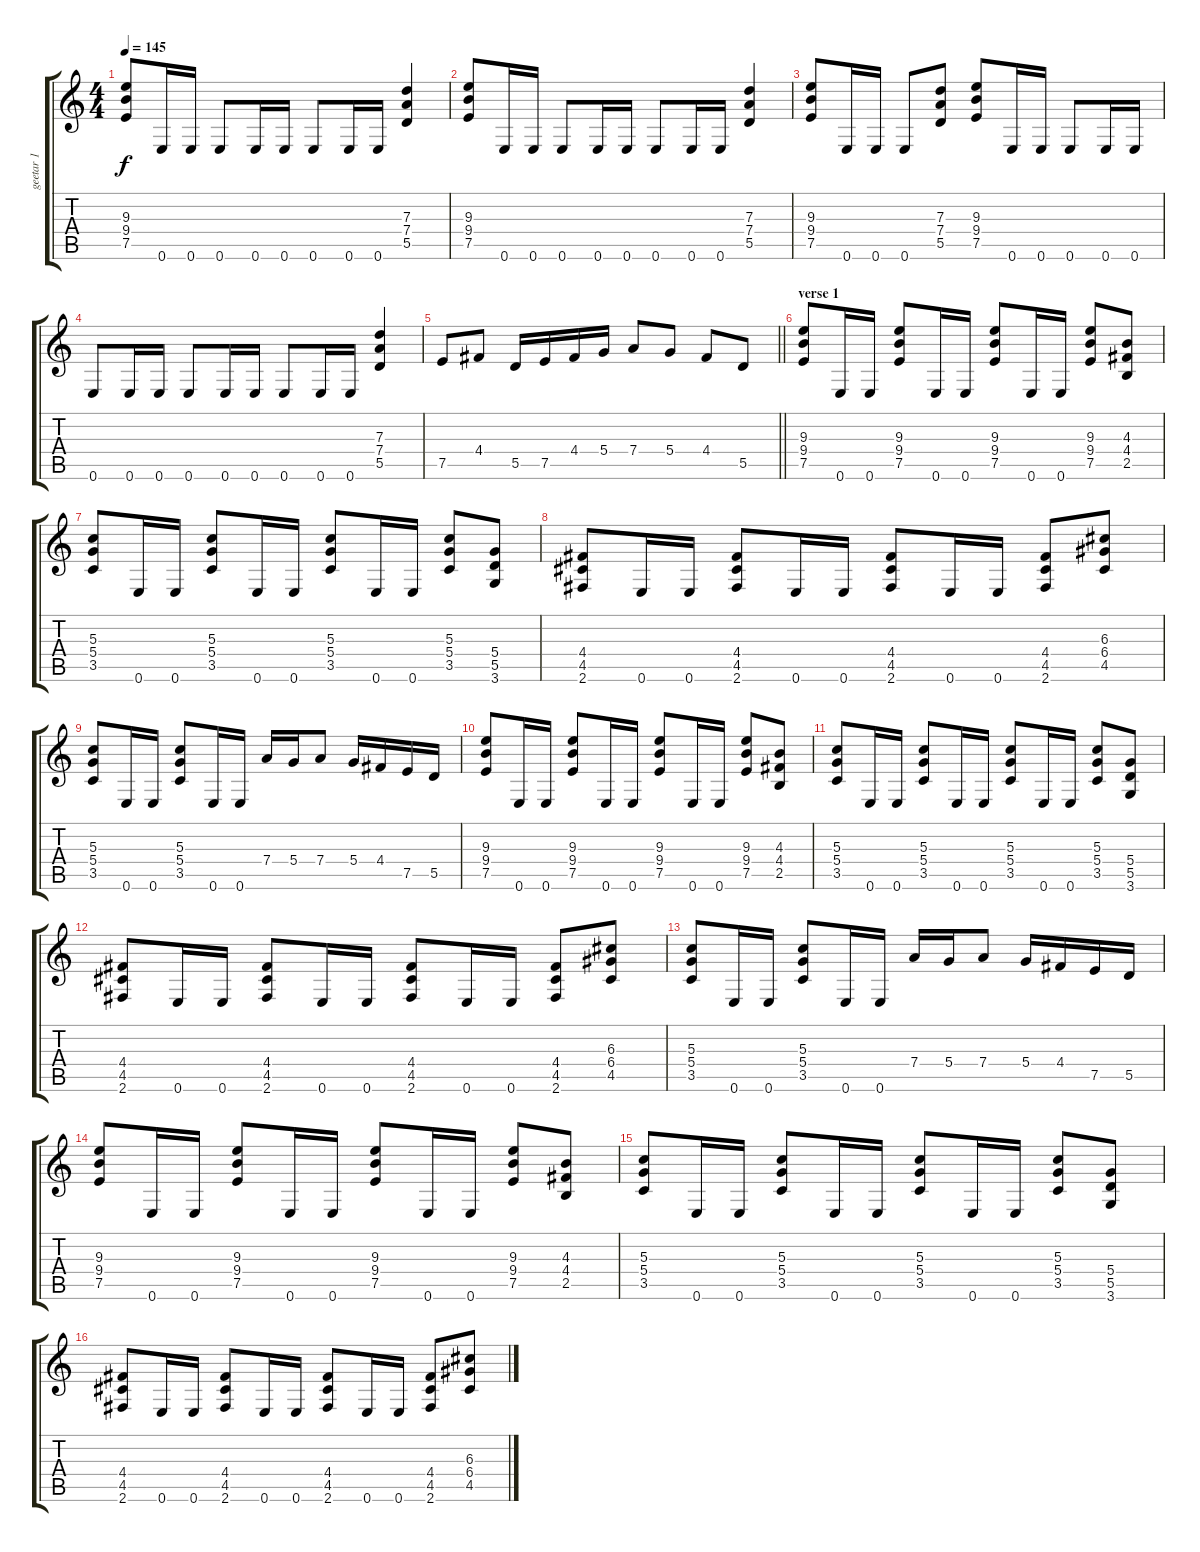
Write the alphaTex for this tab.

\track ("geetar 1" "geetar 1") {instrument distortionguitar}
\staff {score tabs}
\tuning (E4 B3 G3 D3 A2 E2) {hide}
\ts (4 4)
\tempo 145
\clef g2
\ks c
(9.3 9.4 7.5).8{dy f} 0.6.16 0.6.16 0.6.8 0.6.16 0.6.16 0.6.8 0.6.16 0.6.16 (7.3 7.4 5.5).4 |
(9.3 9.4 7.5).8 0.6.16 0.6.16 0.6.8 0.6.16 0.6.16 0.6.8 0.6.16 0.6.16 (7.3 7.4 5.5).4 |
(9.3 9.4 7.5).8 0.6.16 0.6.16 0.6.8 (7.3 7.4 5.5).8 (9.3 9.4 7.5).8 0.6.16 0.6.16 0.6.8 0.6.16 0.6.16 |
0.6.8 0.6.16 0.6.16 0.6.8 0.6.16 0.6.16 0.6.8 0.6.16 0.6.16 (7.3 7.4 5.5).4 |
\barLineRight lightlight
7.5.8 4.4.8 5.5.16 7.5.16 4.4.16 5.4.16 7.4.8 5.4.8 4.4.8 5.5.8 |
\section ("" "verse 1")
(9.3 9.4 7.5).8 0.6.16 0.6.16 (9.3 9.4 7.5).8 0.6.16 0.6.16 (9.3 9.4 7.5).8 0.6.16 0.6.16 (9.3 9.4 7.5).8 (4.3 4.4 2.5).8 |
(5.3 5.4 3.5).8 0.6.16 0.6.16 (5.3 5.4 3.5).8 0.6.16 0.6.16 (5.3 5.4 3.5).8 0.6.16 0.6.16 (5.3 5.4 3.5).8 (5.4 5.5 3.6).8 |
(4.4 4.5 2.6).8 0.6.16 0.6.16 (4.4 4.5 2.6).8 0.6.16 0.6.16 (4.4 4.5 2.6).8 0.6.16 0.6.16 (4.4 4.5 2.6).8 (6.3 6.4 4.5).8 |
(5.3 5.4 3.5).8 0.6.16 0.6.16 (5.3 5.4 3.5).8 0.6.16 0.6.16 7.4.16 5.4.16 7.4.8 5.4.16 4.4.16 7.5.16 5.5.16 |
(9.3 9.4 7.5).8 0.6.16 0.6.16 (9.3 9.4 7.5).8 0.6.16 0.6.16 (9.3 9.4 7.5).8 0.6.16 0.6.16 (9.3 9.4 7.5).8 (4.3 4.4 2.5).8 |
(5.3 5.4 3.5).8 0.6.16 0.6.16 (5.3 5.4 3.5).8 0.6.16 0.6.16 (5.3 5.4 3.5).8 0.6.16 0.6.16 (5.3 5.4 3.5).8 (5.4 5.5 3.6).8 |
(4.4 4.5 2.6).8 0.6.16 0.6.16 (4.4 4.5 2.6).8 0.6.16 0.6.16 (4.4 4.5 2.6).8 0.6.16 0.6.16 (4.4 4.5 2.6).8 (6.3 6.4 4.5).8 |
(5.3 5.4 3.5).8 0.6.16 0.6.16 (5.3 5.4 3.5).8 0.6.16 0.6.16 7.4.16 5.4.16 7.4.8 5.4.16 4.4.16 7.5.16 5.5.16 |
(9.3 9.4 7.5).8 0.6.16 0.6.16 (9.3 9.4 7.5).8 0.6.16 0.6.16 (9.3 9.4 7.5).8 0.6.16 0.6.16 (9.3 9.4 7.5).8 (4.3 4.4 2.5).8 |
(5.3 5.4 3.5).8 0.6.16 0.6.16 (5.3 5.4 3.5).8 0.6.16 0.6.16 (5.3 5.4 3.5).8 0.6.16 0.6.16 (5.3 5.4 3.5).8 (5.4 5.5 3.6).8 |
(4.4 4.5 2.6).8 0.6.16 0.6.16 (4.4 4.5 2.6).8 0.6.16 0.6.16 (4.4 4.5 2.6).8 0.6.16 0.6.16 (4.4 4.5 2.6).8 (6.3 6.4 4.5).8
